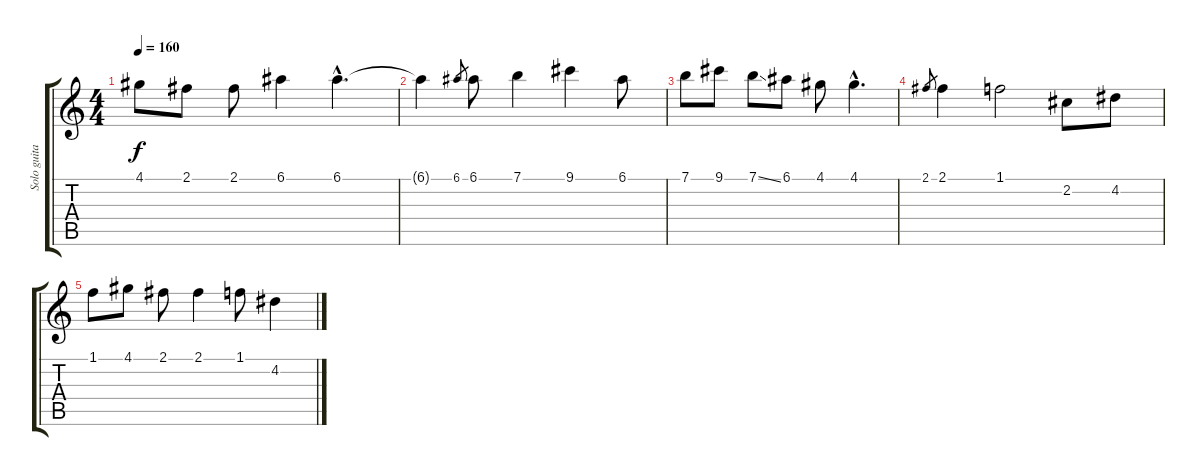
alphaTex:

\track ("Solo guitar" "Solo guita") {instrument acousticguitarnylon}
\staff {score tabs}
\tuning (E4 B3 G3 D3 A2 E2) {hide}
\ts (4 4)
\tempo 160
\clef g2
\ks c
4.1.8{dy f} 2.1.8 2.1.8 6.1.4 6.1{hac}.4{d} |
6.1{t}.4 6.1.8{gr} 6.1.8 7.1.4 9.1.4 6.1.8 |
7.1.8 9.1.8 7.1{ss}.8 6.1.8 4.1.8 4.1{hac}.4{d} |
2.1.8{gr} 2.1.4 1.1.2 2.2.8 4.2.8 |
1.1.8 4.1.8 2.1.8 2.1.4 1.1.8 4.2.4
